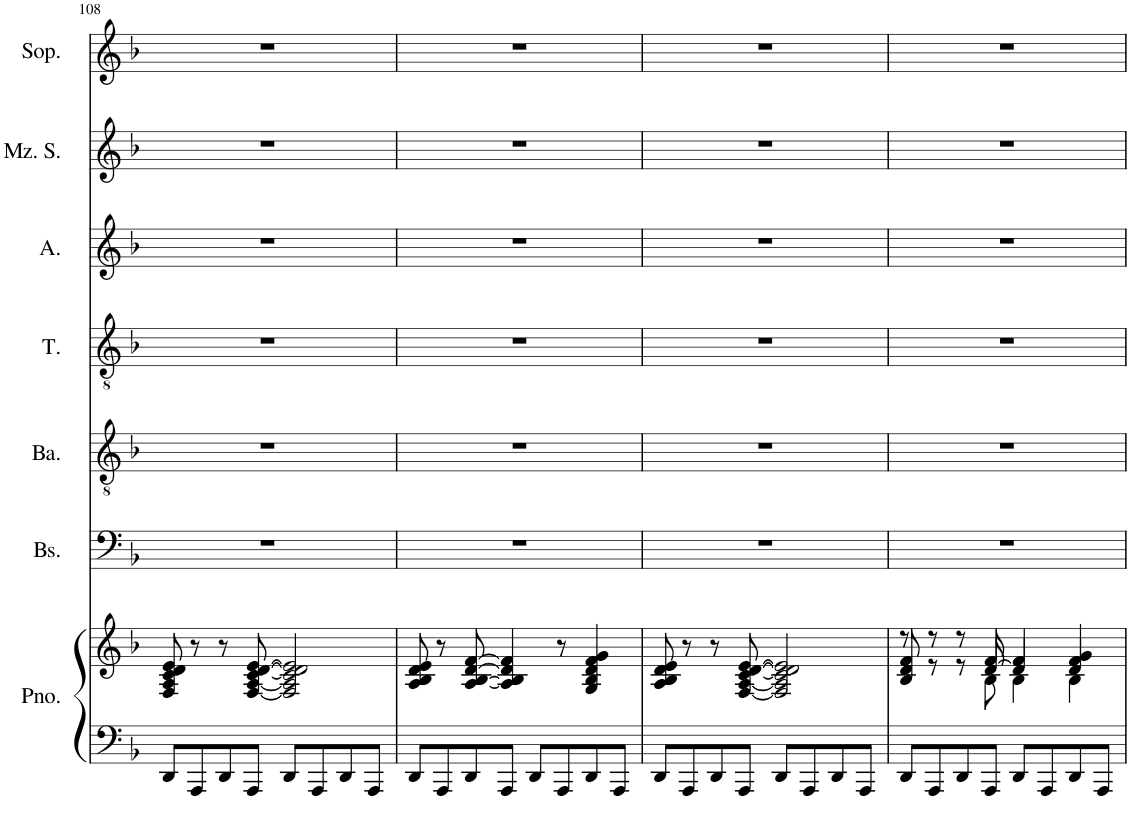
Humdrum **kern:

**kern	**kern	**kern	**kern	**kern	**kern	**kern	**kern
*part7	*part7	*part6	*part5	*part4	*part3	*part2	*part1
*staff8	*staff7	*staff6	*staff5	*staff4	*staff3	*staff2	*staff1
*I"Piano	*	*I"Bas	*I"Bariton	*I"Tenor	*I"Alt	*I"Mezzo-sopraan	*I"Sopraan
*I'Pno.	*	*I'Bs.	*I'Ba.	*I'T.	*I'A.	*I'Mz. S.	*I'Sop.
!!LO:PB:g=z
*clefF4	*clefG2	*clefF4	*clefGv2	*clefGv2	*clefG2	*clefG2	*clefG2
*	*	*	*Trd4c7	*Trd4c7	*Trd4c7	*Trd4c7	*
*k[b-]	*k[b-]	*k[b-]	*k[b-]	*k[b-]	*k[b-]	*k[b-]	*k[b-]
*M4/4	*M4/4	*M4/4	*M4/4	*M4/4	*M4/4	*M4/4	*M4/4
=108	=108	=108	=108	=108	=108	=108	=108
8DD/L	8F/ 8A/ 8c/ 8d/ 8e/	1r	1r	1r	1r	1r	1r
8AAA/	8r	.	.	.	.	.	.
8DD/	8r	.	.	.	.	.	.
8AAA/J	[8F/ [8A/ [8c/ [8d/ [8e/	.	.	.	.	.	.
8DD/L	2F/] 2A/] 2c/] 2d/] 2e/]	.	.	.	.	.	.
8AAA/	.	.	.	.	.	.	.
8DD/	.	.	.	.	.	.	.
8AAA/J	.	.	.	.	.	.	.
=109	=109	=109	=109	=109	=109	=109	=109
8DD/L	8A/ 8B-/ 8d/ 8e/	1r	1r	1r	1r	1r	1r
8AAA/	8r	.	.	.	.	.	.
8DD/	[8A/ [8B-/ [8d/ [8f/	.	.	.	.	.	.
8AAA/J	4A/] 4B-/] 4d/] 4f/]	.	.	.	.	.	.
8DD/L	.	.	.	.	.	.	.
8AAA/	8r	.	.	.	.	.	.
8DD/	4G/ 4B-/ 4d/ 4f/ 4g/	.	.	.	.	.	.
8AAA/J	.	.	.	.	.	.	.
=110	=110	=110	=110	=110	=110	=110	=110
8DD/L	8A/ 8B-/ 8d/ 8e/	1r	1r	1r	1r	1r	1r
8AAA/	8r	.	.	.	.	.	.
8DD/	8r	.	.	.	.	.	.
8AAA/J	[8F/ [8A/ [8c/ [8d/ [8e/	.	.	.	.	.	.
8DD/L	2F/] 2A/] 2c/] 2d/] 2e/]	.	.	.	.	.	.
8AAA/	.	.	.	.	.	.	.
8DD/	.	.	.	.	.	.	.
8AAA/J	.	.	.	.	.	.	.
=111	=111	=111	=111	=111	=111	=111	=111
*	*^	*	*	*	*	*	*
*	*	*^	*	*	*	*	*	*
8DD/L	8ryy	8r	8B-/ 8d/ 8f/	1r	1r	1r	1r	1r	1r
8AAA/	8ryy	8r	8r	.	.	.	.	.	.
8DD/	8ryy	8r	8r	.	.	.	.	.	.
8AAA/J	[8d/	8B-\	8f/	.	.	.	.	.	.
8DD/L	4d/]	4B-\	4f/	.	.	.	.	.	.
8AAA/	.	.	.	.	.	.	.	.	.
8DD/	4d/	4B-\	4f/ 4g/	.	.	.	.	.	.
8AAA/J	.	.	.	.	.	.	.	.	.
*	*v	*v	*v	*	*	*	*	*	*
=	=	=	=	=	=	=	=
*-	*-	*-	*-	*-	*-	*-	*-
